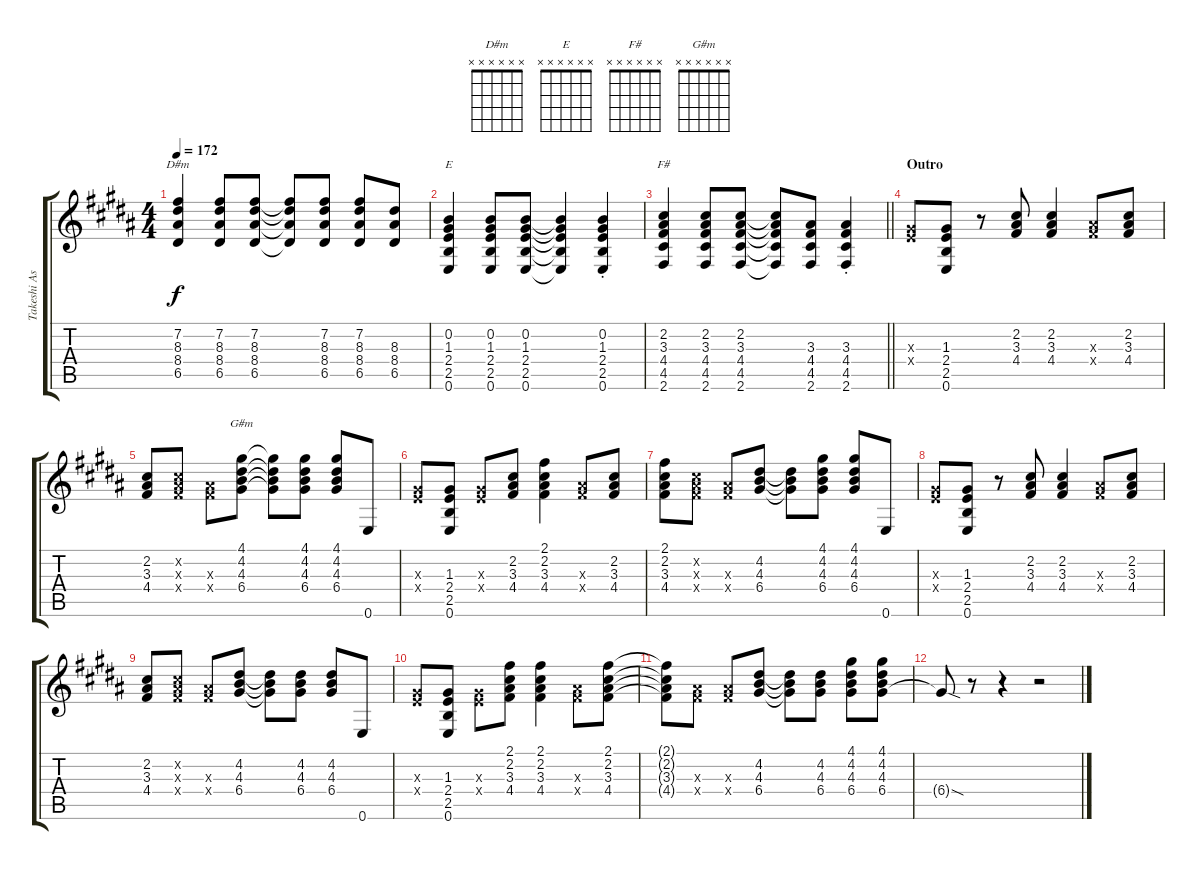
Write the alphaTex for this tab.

\track ("Takeshi Asakawa - Clean Guitar" "Takeshi As") {instrument electricguitarclean}
\staff {score tabs}
\tuning (E4 B3 G3 D3 A2 E2) {hide}
\chord ("D#m" x x x x x x)
\chord ("E" x x x x x x)
\chord ("F#" x x x x x x)
\chord ("G#m" x x x x x x)
\ts (4 4)
\tempo 172
\clef g2
\ks b
(7.2 8.3 8.4 6.5).4{ch "D#m" dy f} (7.2 8.3 8.4 6.5).8 (7.2 8.3 8.4 6.5).8 (7.2{t} 8.3{t} 8.4{t} 6.5{t}).8 (7.2 8.3 8.4 6.5).8 (7.2 8.3 8.4 6.5).8 (8.3 8.4 6.5).8 |
(0.2 1.3 2.4 2.5 0.6).4{ch "E"} (0.2 1.3 2.4 2.5 0.6).8 (0.2 1.3 2.4 2.5 0.6).8 (0.2{t} 1.3{t} 2.4{t} 2.5{t} 0.6{t}).4 (0.2{st} 1.3{st} 2.4{st} 2.5{st} 0.6{st}).4 |
\barLineRight lightlight
(2.2 3.3 4.4 4.5 2.6).4{ch "F#"} (2.2 3.3 4.4 4.5 2.6).8 (2.2 3.3 4.4 4.5 2.6).8 (2.2{t} 3.3{t} 4.4{t} 4.5{t} 2.6{t}).8 (3.3 4.4 4.5 2.6).8 (3.3{st} 4.4{st} 4.5{st} 2.6{st}).4 |
\section ("" "Outro")
(1.3{x} 2.4{x}).8 (1.3 2.4 2.5 0.6).8 r.8 (2.2 3.3 4.4).8 (2.2 3.3 4.4).4 (3.3{x} 4.4{x}).8 (2.2 3.3 4.4).8 |
(2.2 3.3 4.4).8 (2.2{x} 3.3{x} 4.4{x}).8 (3.3{x} 4.4{x}).8 (4.1 4.2 4.3 6.4).8{ch "G#m"} (4.1{t} 4.2{t} 4.3{t} 6.4{t}).8 (4.1 4.2 4.3 6.4).8 (4.1 4.2 4.3 6.4).8 0.6.8 |
(1.3{x} 2.4{x}).8 (1.3 2.4 2.5 0.6).8 (1.3{x} 2.4{x}).8 (2.2 3.3 4.4).8 (2.1 2.2 3.3 4.4).4 (3.3{x} 4.4{x}).8 (2.2 3.3 4.4).8 |
(2.1 2.2 3.3 4.4).8 (2.2{x} 3.3{x} 4.4{x}).8 (3.3{x} 4.4{x}).8 (4.2 4.3 6.4).8 (4.2{t} 4.3{t} 6.4{t}).8 (4.1 4.2 4.3 6.4).8 (4.1 4.2 4.3 6.4).8 0.6.8 |
(1.3{x} 2.4{x}).8 (1.3 2.4 2.5 0.6).8 r.8 (2.2 3.3 4.4).8 (2.2 3.3 4.4).4 (3.3{x} 4.4{x}).8 (2.2 3.3 4.4).8 |
(2.2 3.3 4.4).8 (2.2{x} 3.3{x} 4.4{x}).8 (3.3{x} 4.4{x}).8 (4.2 4.3 6.4).8 (4.2{t} 4.3{t} 6.4{t}).8 (4.2 4.3 6.4).8 (4.2 4.3 6.4).8 0.6.8 |
(1.3{x} 2.4{x}).8 (1.3 2.4 2.5 0.6).8 (1.3{x} 2.4{x}).8 (2.1 2.2 3.3 4.4).8 (2.1 2.2 3.3 4.4).4 (3.3{x} 4.4{x}).8 (2.1 2.2 3.3 4.4).8 |
(2.1{t} 2.2{t} 3.3{t} 4.4{t}).8 (3.3{x} 4.4{x}).8 (3.3{x} 4.4{x}).8 (4.2 4.3 6.4).8 (4.2{t} 4.3{t} 6.4{t}).8 (4.2 4.3 6.4).8 (4.1 4.2 4.3 6.4).8 (4.1 4.2 4.3 6.4).8 |
6.4{sod t}.8 r.8 r.4 r.2
